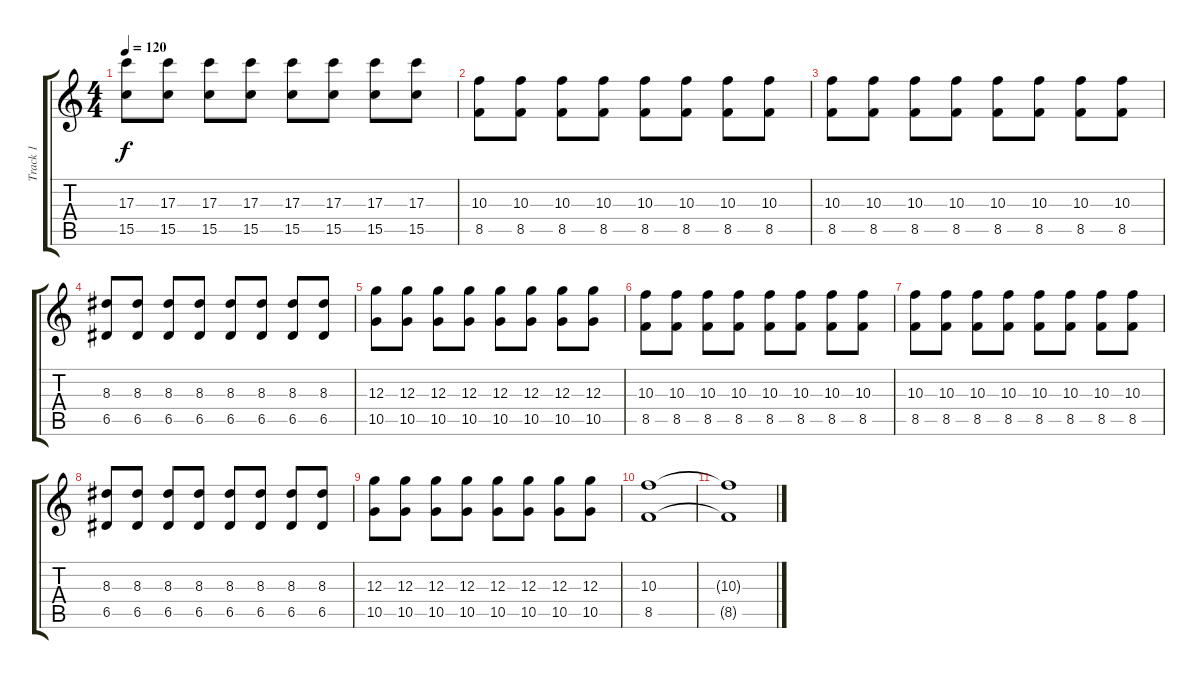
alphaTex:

\track ("Track 1" "Track 1") {instrument distortionguitar}
\staff {score tabs}
\tuning (E4 B3 G3 D3 A2 D2) {hide}
\ts (4 4)
\tempo 120
\clef g2
\ks c
(17.3 15.5).8{dy f} (17.3 15.5).8 (17.3 15.5).8 (17.3 15.5).8 (17.3 15.5).8 (17.3 15.5).8 (17.3 15.5).8 (17.3 15.5).8 |
(10.3 8.5).8 (10.3 8.5).8 (10.3 8.5).8 (10.3 8.5).8 (10.3 8.5).8 (10.3 8.5).8 (10.3 8.5).8 (10.3 8.5).8 |
(10.3 8.5).8 (10.3 8.5).8 (10.3 8.5).8 (10.3 8.5).8 (10.3 8.5).8 (10.3 8.5).8 (10.3 8.5).8 (10.3 8.5).8 |
(8.3 6.5).8 (8.3 6.5).8 (8.3 6.5).8 (8.3 6.5).8 (8.3 6.5).8 (8.3 6.5).8 (8.3 6.5).8 (8.3 6.5).8 |
(12.3 10.5).8 (12.3 10.5).8 (12.3 10.5).8 (12.3 10.5).8 (12.3 10.5).8 (12.3 10.5).8 (12.3 10.5).8 (12.3 10.5).8 |
(10.3 8.5).8 (10.3 8.5).8 (10.3 8.5).8 (10.3 8.5).8 (10.3 8.5).8 (10.3 8.5).8 (10.3 8.5).8 (10.3 8.5).8 |
(10.3 8.5).8 (10.3 8.5).8 (10.3 8.5).8 (10.3 8.5).8 (10.3 8.5).8 (10.3 8.5).8 (10.3 8.5).8 (10.3 8.5).8 |
(8.3 6.5).8 (8.3 6.5).8 (8.3 6.5).8 (8.3 6.5).8 (8.3 6.5).8 (8.3 6.5).8 (8.3 6.5).8 (8.3 6.5).8 |
(12.3 10.5).8 (12.3 10.5).8 (12.3 10.5).8 (12.3 10.5).8 (12.3 10.5).8 (12.3 10.5).8 (12.3 10.5).8 (12.3 10.5).8 |
(10.3 8.5).1 |
(10.3{t} 8.5{t}).1
